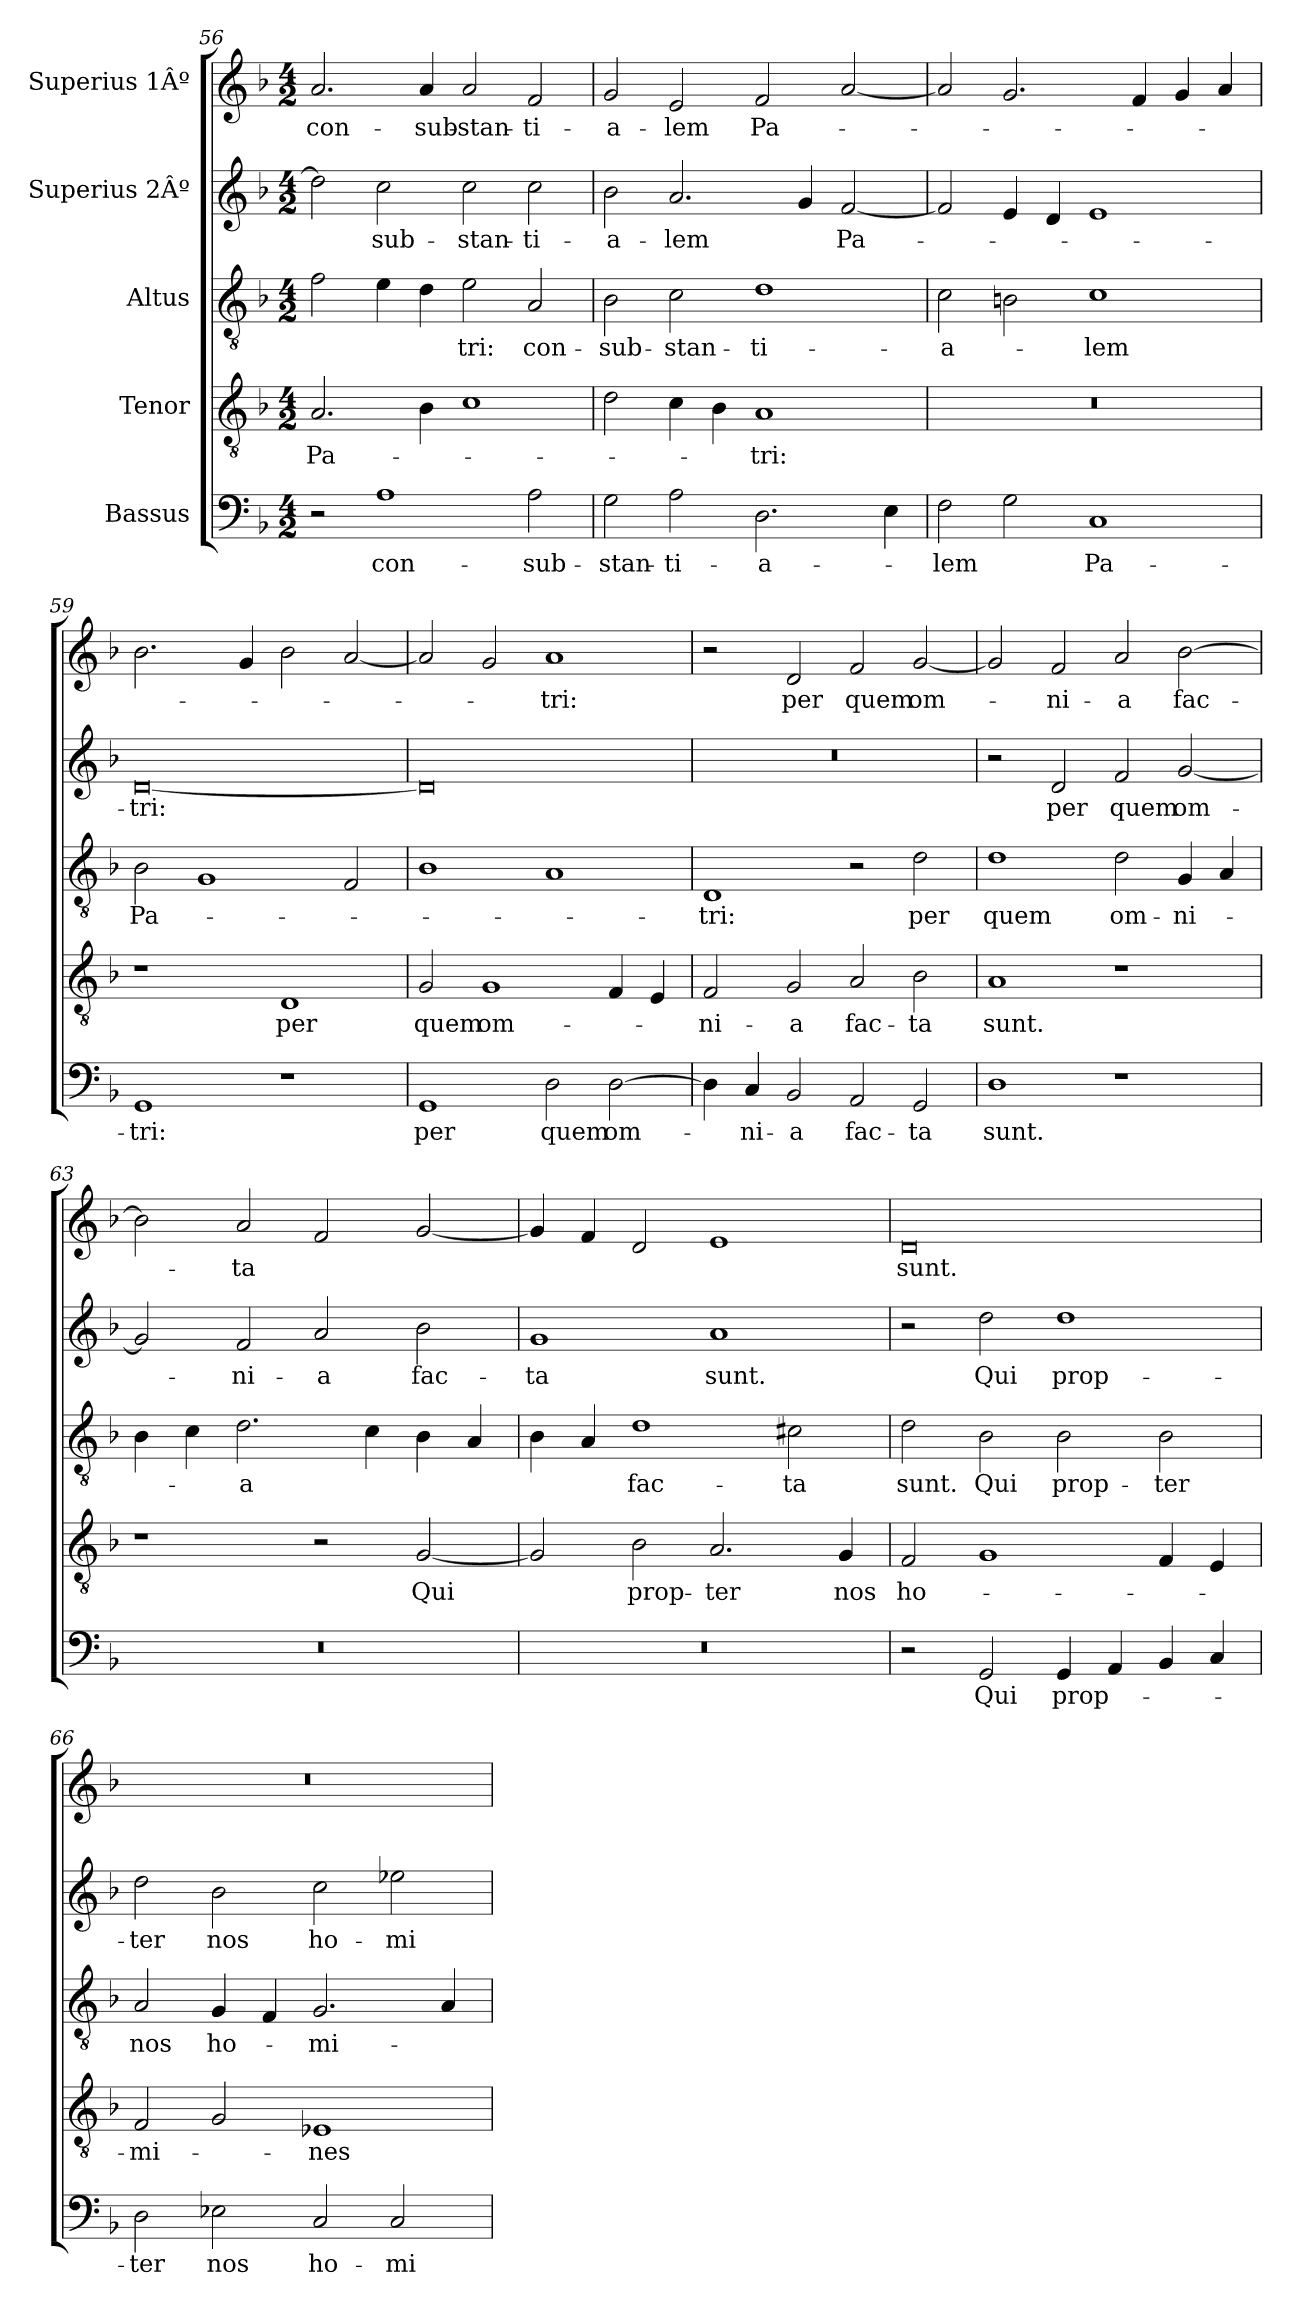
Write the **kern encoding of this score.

**kern	**text	**kern	**text	**kern	**text	**kern	**text	**kern	**text
*part5	*part5	*part4	*part4	*part3	*part3	*part2	*part2	*part1	*part1
*staff5	*staff5	*staff4	*staff4	*staff3	*staff3	*staff2	*staff2	*staff1	*staff1
*I"Bassus	*	*I"Tenor	*	*I"Altus	*	*I"Superius 2Âº	*	*I"Superius 1Âº	*
*clefF4	*	*clefGv2	*	*clefGv2	*	*clefG2	*	*clefG2	*
*k[b-]	*	*k[b-]	*	*k[b-]	*	*k[b-]	*	*k[b-]	*
*M4/2	*	*M4/2	*	*M4/2	*	*M4/2	*	*M4/2	*
=56	=56	=56	=56	=56	=56	=56	=56	=56	=56
2r	.	2.A/	Pa-	2f\	.	2dd\]	.	2.a/	con-
1A\	con-	.	.	4e\	.	2cc\	-sub-	.	.
.	.	4B-\	.	4d\	.	.	.	4a/	-sub-
.	.	1c\	.	2e\	-tri:	2cc\	-stan-	2a/	-stan-
2A\	-sub-	.	.	2A/	con-	2cc\	-ti-	2f/	-ti-
=57	=57	=57	=57	=57	=57	=57	=57	=57	=57
2G\	-stan-	2d\	.	2B-\	-sub-	2b-\	-a-	2g/	-a-
2A\	-ti-	4c\	.	2c\	-stan-	2.a/	-lem	2e/	-lem
.	.	4B-\	.	.	.	.	.	.	.
2.D\	-a-	1A/	-tri:	1d\	-ti-	.	.	2f/	Pa-
.	.	.	.	.	.	4g/	.	.	.
.	.	.	.	.	.	[2f/	Pa-	[2a/	.
4E\	.	.	.	.	.	.	.	.	.
=58	=58	=58	=58	=58	=58	=58	=58	=58	=58
2F\	-lem	0r	.	2c\	-a-	2f/]	.	2a/]	.
2G\	.	.	.	2Bn\	.	4e/	.	2.g/	.
.	.	.	.	.	.	4d/	.	.	.
1C/	Pa-	.	.	1c\	-lem	1e/	.	.	.
.	.	.	.	.	.	.	.	4f/	.
.	.	.	.	.	.	.	.	4g/	.
.	.	.	.	.	.	.	.	4a/	.
=59	=59	=59	=59	=59	=59	=59	=59	=59	=59
1GG/	-tri:	1r	.	2B-\	Pa-	[0d/	-tri:	2.b-\	.
.	.	.	.	1G/	.	.	.	.	.
.	.	.	.	.	.	.	.	4g/	.
1r	.	1D/	per	.	.	.	.	2b-\	.
.	.	.	.	2F/	.	.	.	[2a/	.
=60	=60	=60	=60	=60	=60	=60	=60	=60	=60
1GG/	per	2G/	quem	1B-\	.	0d/]	.	2a/]	.
.	.	1G/	om-	.	.	.	.	2g/	.
2D\	quem	.	.	1A/	.	.	.	1a/	-tri:
[2D\	om-	4F/	.	.	.	.	.	.	.
.	.	4E/	.	.	.	.	.	.	.
=61	=61	=61	=61	=61	=61	=61	=61	=61	=61
4D\]	.	2F/	-ni-	1D/	-tri:	0r	.	2r	.
4C/	-ni-	.	.	.	.	.	.	.	.
2BB-/	-a	2G/	-a	.	.	.	.	2d/	per
2AA/	fac-	2A/	fac-	2r	.	.	.	2f/	quem
2GG/	-ta	2B-\	-ta	2d\	per	.	.	[2g/	om-
=62	=62	=62	=62	=62	=62	=62	=62	=62	=62
1D\	sunt.	1A/	sunt.	1d\	quem	2r	.	2g/]	.
.	.	.	.	.	.	2d/	per	2f/	-ni-
1r	.	1r	.	2d\	om-	2f/	quem	2a/	-a
.	.	.	.	4G/	-ni-	[2g/	om-	[2b-\	fac-
.	.	.	.	4A/	.	.	.	.	.
=63	=63	=63	=63	=63	=63	=63	=63	=63	=63
0r	.	1r	.	4B-\	.	2g/]	.	2b-\]	.
.	.	.	.	4c\	.	.	.	.	.
.	.	.	.	2.d\	-a	2f/	-ni-	2a/	-ta
.	.	2r	.	.	.	2a/	-a	2f/	.
.	.	.	.	4c\	.	.	.	.	.
.	.	[2G/	Qui	4B-\	.	2b-\	fac-	[2g/	.
.	.	.	.	4A/	.	.	.	.	.
=64	=64	=64	=64	=64	=64	=64	=64	=64	=64
0r	.	2G/]	.	4B-\	.	1g/	-ta	4g/]	.
.	.	.	.	4A/	.	.	.	4f/	.
.	.	2B-\	prop-	1d\	fac-	.	.	2d/	.
.	.	2.A/	-ter	.	.	1a/	sunt.	1e/	.
.	.	.	.	2c#X\	-ta	.	.	.	.
.	.	4G/	nos	.	.	.	.	.	.
=65	=65	=65	=65	=65	=65	=65	=65	=65	=65
2r	.	2F/	ho-	2d\	sunt.	2r	.	0d/	sunt.
2GG/	Qui	1G/	.	2B-\	Qui	2dd\	Qui	.	.
4GG/	prop-	.	.	2B-\	prop-	1dd\	prop-	.	.
4AA/	.	.	.	.	.	.	.	.	.
4BB-/	.	4F/	.	2B-\	-ter	.	.	.	.
4C/	.	4E/	.	.	.	.	.	.	.
=66	=66	=66	=66	=66	=66	=66	=66	=66	=66
2D\	-ter	2F/	-mi-	2A/	nos	2dd\	-ter	0r	.
2E-X\	nos	2G/	.	4G/	ho-	2b-\	nos	.	.
.	.	.	.	4F/	.	.	.	.	.
2C/	ho-	1E-X/	-nes	2.G/	-mi-	2cc\	ho-	.	.
2C/	-mi-	.	.	.	.	2ee-X\	-mi-	.	.
.	.	.	.	4A/	.	.	.	.	.
=	=	=	=	=	=	=	=	=	=
*-	*-	*-	*-	*-	*-	*-	*-	*-	*-
